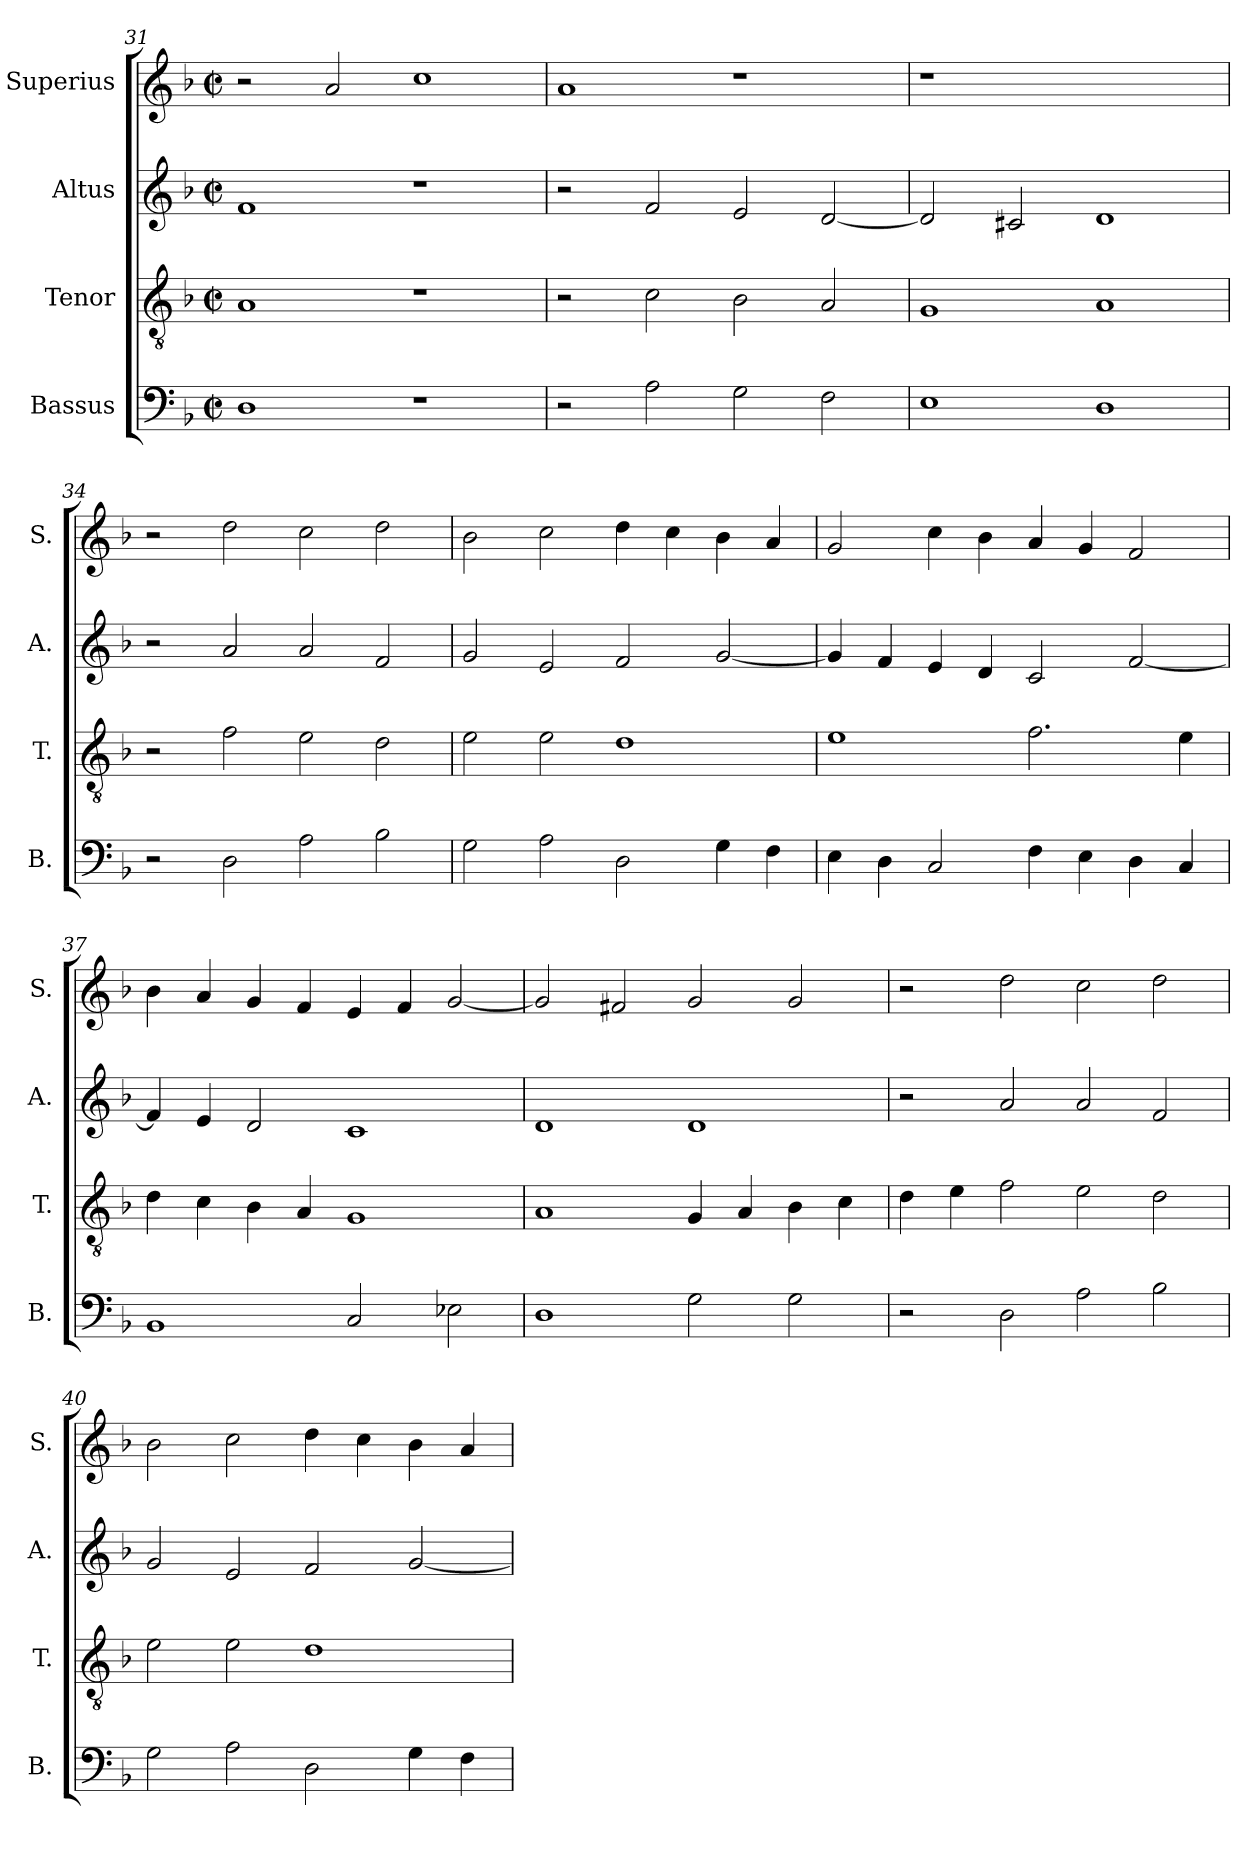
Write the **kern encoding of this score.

**kern	**kern	**kern	**kern
*part4	*part3	*part2	*part1
*staff4	*staff3	*staff2	*staff1
*I"Bassus	*I"Tenor	*I"Altus	*I"Superius
*I'B.	*I'T.	*I'A.	*I'S.
!!LO:PB:g=z
*clefF4	*clefGv2	*clefG2	*clefG2
*	*ITrd7c12	*	*
*k[b-]	*k[b-]	*k[b-]	*k[b-]
*F:	*F:	*F:	*F:
*M2/2	*M2/2	*M2/2	*M2/2
*met(c|)	*met(c|)	*met(c|)	*met(c|)
=31	=31	=31	=31
1Di	1AAi	1fi	2r
.	.	.	2ai/
1r	1r	1r	1cci
=32	=32	=32	=32
2r	2r	2r	1ai
2Ai\	2Ci\	2fi/	.
2Gi\	2BB-i\	2ei/	1r
2Fi\	2AAi/	[<2di/	.
=33	=33	=33	=33
!	!	!	!LO:N:vis=1
1Ei	1GGi	2di/]	1r
.	.	2c#Xi/	.
1Di	1AAi	1di	1ryy
=34	=34	=34	=34
2r	2r	2r	2r
2Di\	2Fi\	2ai/	2ddi\
2Ai\	2Ei\	2ai/	2cci\
2B-i\	2Di\	2fi/	2ddi\
=35	=35	=35	=35
2Gi\	2Ei\	2gi/	2b-i\
2Ai\	2Ei\	2ei/	2cci\
2Di\	1Di	2fi/	4ddi\
.	.	.	4cci\
4Gi\	.	[<2gi/	4b-i\
4Fi\	.	.	4ai/
!!LO:LB:g=z
=36	=36	=36	=36
4Ei\	1Ei	4gi/]	2gi/
4Di\	.	4fi/	.
2Ci/	.	4ei/	4cci\
.	.	4di/	4b-i\
4Fi\	2.Fi\	2ci/	4ai/
4Ei\	.	.	4gi/
4Di\	.	[<2fi/	2fi/
4Ci/	4Ei\	.	.
=37	=37	=37	=37
1BB-i	4Di\	4fi/]	4b-i\
.	4Ci\	4ei/	4ai/
.	4BB-i\	2di/	4gi/
.	4AAi/	.	4fi/
2Ci/	1GGi	1ci	4ei/
.	.	.	4fi/
2E-Xi\	.	.	[<2gi/
=38	=38	=38	=38
1Di	1AAi	1di	2gi/]
.	.	.	2f#Xi/
2Gi\	4GGi/	1di	2gi/
.	4AAi/	.	.
2Gi\	4BB-i\	.	2gi/
.	4Ci\	.	.
=39	=39	=39	=39
2r	4Di\	2r	2r
.	4Ei\	.	.
2Di\	2Fi\	2ai/	2ddi\
2Ai\	2Ei\	2ai/	2cci\
2B-i\	2Di\	2fi/	2ddi\
!!LO:LB:g=z
=40	=40	=40	=40
2Gi\	2Ei\	2gi/	2b-i\
2Ai\	2Ei\	2ei/	2cci\
2Di\	1Di	2fi/	4ddi\
.	.	.	4cci\
4Gi\	.	[<2gi/	4b-i\
4Fi\	.	.	4ai/
=	=	=	=
*-	*-	*-	*-
